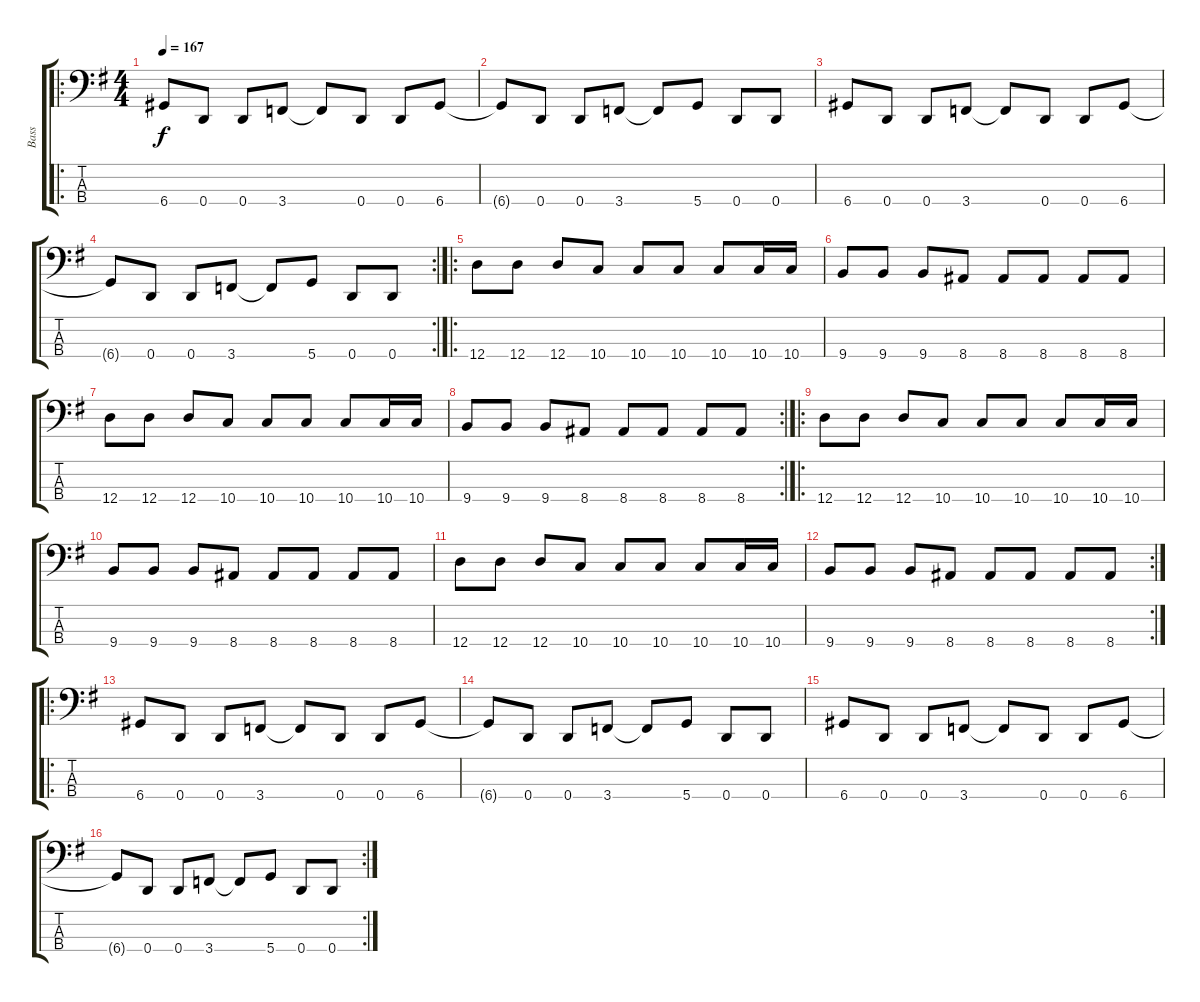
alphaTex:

\track ("Bass" "Bass") {instrument electricbasspick}
\staff {score tabs}
\tuning (G2 D2 A1 D1) {hide}
\ro
\ts (4 4)
\tempo 167
\clef f4
\ks g
6.4.8{dy f} 0.4.8 0.4.8 3.4.8 3.4{t}.8 0.4.8 0.4.8 6.4.8 |
6.4{t}.8 0.4.8 0.4.8 3.4.8 3.4{t}.8 5.4.8 0.4.8 0.4.8 |
6.4.8 0.4.8 0.4.8 3.4.8 3.4{t}.8 0.4.8 0.4.8 6.4.8 |
\rc 2
6.4{t}.8 0.4.8 0.4.8 3.4.8 3.4{t}.8 5.4.8 0.4.8 0.4.8 |
\ro
12.4.8 12.4.8 12.4.8 10.4.8 10.4.8 10.4.8 10.4.8 10.4.16 10.4.16 |
9.4.8 9.4.8 9.4.8 8.4.8 8.4.8 8.4.8 8.4.8 8.4.8 |
12.4.8 12.4.8 12.4.8 10.4.8 10.4.8 10.4.8 10.4.8 10.4.16 10.4.16 |
\rc 2
9.4.8 9.4.8 9.4.8 8.4.8 8.4.8 8.4.8 8.4.8 8.4.8 |
\ro
12.4.8 12.4.8 12.4.8 10.4.8 10.4.8 10.4.8 10.4.8 10.4.16 10.4.16 |
9.4.8 9.4.8 9.4.8 8.4.8 8.4.8 8.4.8 8.4.8 8.4.8 |
12.4.8 12.4.8 12.4.8 10.4.8 10.4.8 10.4.8 10.4.8 10.4.16 10.4.16 |
\rc 2
9.4.8 9.4.8 9.4.8 8.4.8 8.4.8 8.4.8 8.4.8 8.4.8 |
\ro
6.4.8 0.4.8 0.4.8 3.4.8 3.4{t}.8 0.4.8 0.4.8 6.4.8 |
6.4{t}.8 0.4.8 0.4.8 3.4.8 3.4{t}.8 5.4.8 0.4.8 0.4.8 |
6.4.8 0.4.8 0.4.8 3.4.8 3.4{t}.8 0.4.8 0.4.8 6.4.8 |
\rc 2
6.4{t}.8 0.4.8 0.4.8 3.4.8 3.4{t}.8 5.4.8 0.4.8 0.4.8
